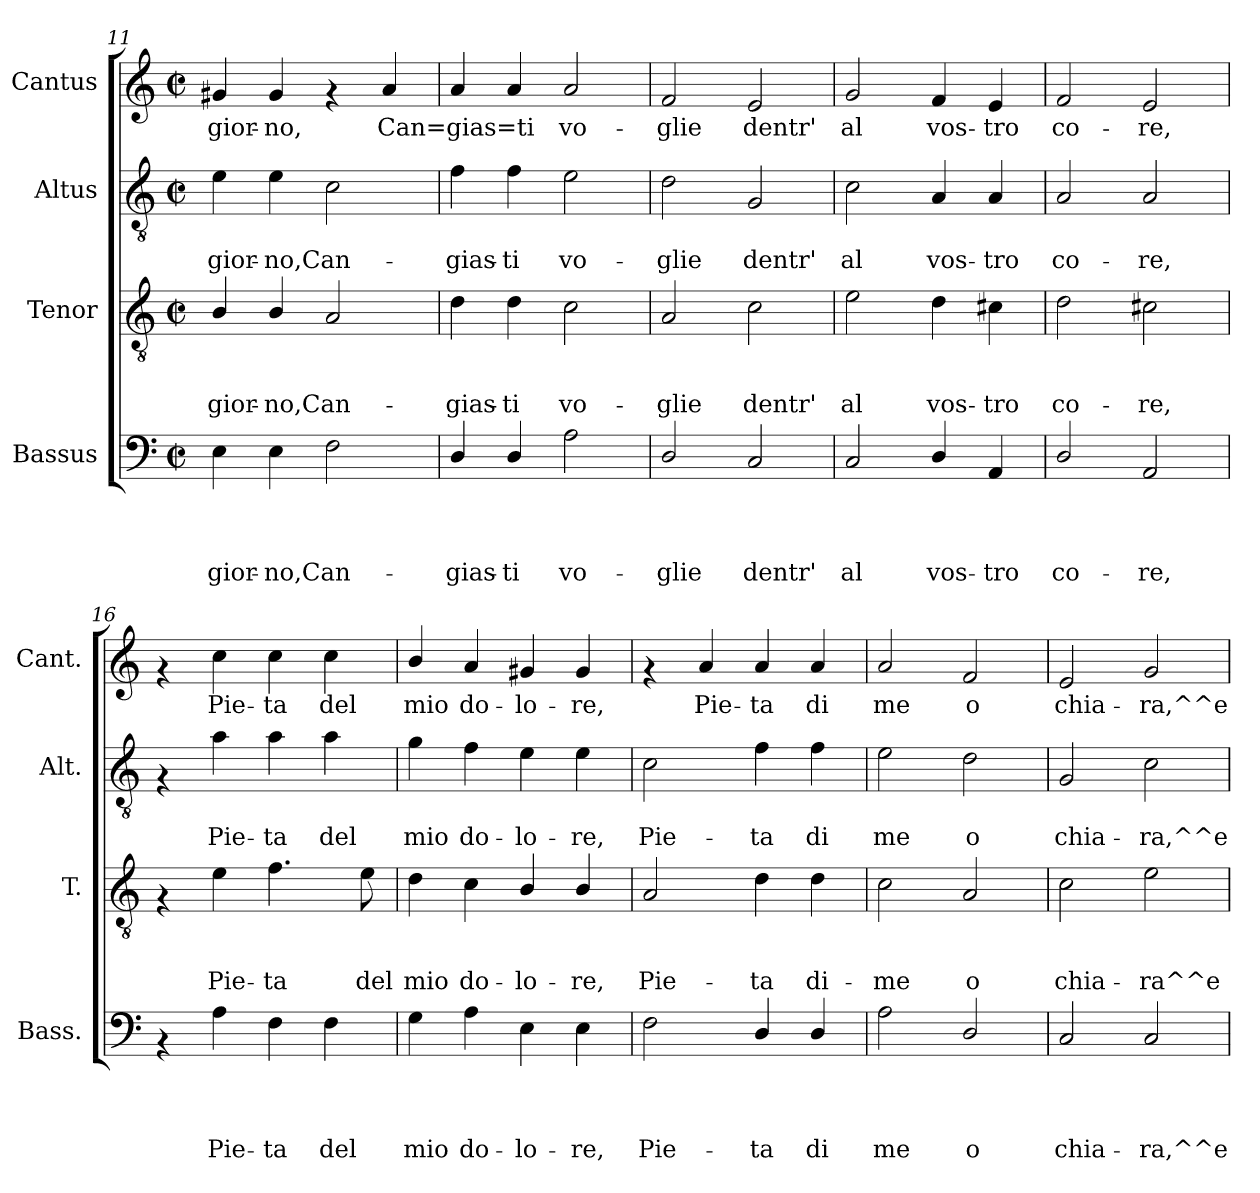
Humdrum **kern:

**kern	**text	**text	**text	**text	**kern	**text	**text	**text	**kern	**text	**text	**kern	**text
*part4	*part4	*part4	*part4	*part4	*part3	*part3	*part3	*part3	*part2	*part2	*part2	*part1	*part1
*staff4	*staff4	*staff4	*staff4	*staff4	*staff3	*staff3	*staff3	*staff3	*staff2	*staff2	*staff2	*staff1	*staff1
*I"Bassus	*	*	*	*	*I"Tenor	*	*	*	*I"Altus	*	*	*I"Cantus	*
*I'Bass.	*	*	*	*	*I'T.	*	*	*	*I'Alt.	*	*	*I'Cant.	*
*clefF4	*	*	*	*	*clefGv2	*	*	*	*clefGv2	*	*	*clefG2	*
*k[]	*	*	*	*	*k[]	*	*	*	*k[]	*	*	*k[]	*
*C:	*	*	*	*	*C:	*	*	*	*C:	*	*	*C:	*
*M2/2	*	*	*	*	*M2/2	*	*	*	*M2/2	*	*	*M2/2	*
*met(c|)	*	*	*	*	*met(c|)	*	*	*	*met(c|)	*	*	*met(c|)	*
=11	=11	=11	=11	=11	=11	=11	=11	=11	=11	=11	=11	=11	=11
!	!	!	!	!LO:LY:b	!	!	!	!LO:LY:b	!	!	!LO:LY:b	!	!LO:LY:b
4E\	.	.	.	gior-	4B/	.	.	gior-	4e\	.	gior-	4g#X/	gior-
!	!	!	!	!LO:LY:b	!	!	!	!LO:LY:b	!	!	!LO:LY:b	!	!LO:LY:b
4E\	.	.	.	-no,Can-	4B/	.	.	-no,Can-	4e\	.	-no,Can-	4g#/	-no,
2F\	.	.	.	.	2A/	.	.	.	2c\	.	.	4rf	.
!	!	!	!	!	!	!	!	!	!	!	!	!	!LO:LY:b
.	.	.	.	.	.	.	.	.	.	.	.	4a/	Can=gias=ti
=12	=12	=12	=12	=12	=12	=12	=12	=12	=12	=12	=12	=12	=12
!	!	!	!	!LO:LY:b	!	!	!	!LO:LY:b	!	!	!LO:LY:b	!	!
4D/	.	.	.	-gias-	4d\	.	.	-gias-	4f\	.	-gias-	4a/	.
!	!	!	!	!LO:LY:b	!	!	!	!LO:LY:b	!	!	!LO:LY:b	!	!
4D/	.	.	.	-ti	4d\	.	.	-ti	4f\	.	-ti	4a/	.
!	!	!	!	!LO:LY:b	!	!	!	!LO:LY:b	!	!	!LO:LY:b	!	!LO:LY:b
2A\	.	.	.	vo-	2c\	.	.	vo-	2e\	.	vo-	2a/	vo-
=13	=13	=13	=13	=13	=13	=13	=13	=13	=13	=13	=13	=13	=13
!	!	!	!	!LO:LY:b	!	!	!	!LO:LY:b	!	!	!LO:LY:b	!	!LO:LY:b
2D/	.	.	.	-glie	2A/	.	.	-glie	2d\	.	-glie	2f/	-glie
!	!	!	!	!LO:LY:b	!	!	!	!LO:LY:b	!	!	!LO:LY:b	!	!LO:LY:b
2C/	.	.	.	dentr'	2c\	.	.	dentr'	2G/	.	dentr'	2e/	dentr'
!!LO:PB:g=z
=14	=14	=14	=14	=14	=14	=14	=14	=14	=14	=14	=14	=14	=14
!	!	!	!	!LO:LY:b	!	!	!	!LO:LY:b	!	!	!LO:LY:b	!	!LO:LY:b
2C/	.	.	.	al	2e\	.	.	al	2c\	.	al	2g/	al
!	!	!	!	!LO:LY:b	!	!	!	!LO:LY:b	!	!	!LO:LY:b	!	!LO:LY:b
4D/	.	.	.	vos-	4d\	.	.	vos-	4A/	.	vos-	4f/	vos-
!	!	!	!	!LO:LY:b	!	!	!	!LO:LY:b	!	!	!LO:LY:b	!	!LO:LY:b
4AA/	.	.	.	-tro	4c#X\	.	.	-tro	4A/	.	-tro	4e/	-tro
=15	=15	=15	=15	=15	=15	=15	=15	=15	=15	=15	=15	=15	=15
!	!	!	!	!LO:LY:b	!	!	!	!LO:LY:b	!	!	!LO:LY:b	!	!LO:LY:b
2D/	.	.	.	co-	2d\	.	.	co-	2A/	.	co-	2f/	co-
!	!	!	!	!LO:LY:b	!	!	!	!LO:LY:b	!	!	!LO:LY:b	!	!LO:LY:b
2AA/	.	.	.	-re,	2c#X\	.	.	-re,	2A/	.	-re,	2e/	-re,
=16	=16	=16	=16	=16	=16	=16	=16	=16	=16	=16	=16	=16	=16
4rAA	.	.	.	.	4rF	.	.	.	4rF	.	.	4rf	.
!	!	!	!	!LO:LY:b	!	!	!	!LO:LY:b	!	!	!LO:LY:b	!	!LO:LY:b
4A\	.	.	.	Pie-	4e\	.	.	Pie-	4a\	.	Pie-	4cc\	Pie-
!	!	!	!	!LO:LY:b	!	!	!	!LO:LY:b	!	!	!LO:LY:b	!	!LO:LY:b
4F\	.	.	.	-ta	4.f\	.	.	-ta	4a\	.	-ta	4cc\	-ta
!	!	!	!	!LO:LY:b	!	!	!	!	!	!	!LO:LY:b	!	!LO:LY:b
4F\	.	.	.	del	.	.	.	.	4a\	.	del	4cc\	del
!	!	!	!	!	!	!	!	!LO:LY:b	!	!	!	!	!
.	.	.	.	.	8e\	.	.	del	.	.	.	.	.
=17	=17	=17	=17	=17	=17	=17	=17	=17	=17	=17	=17	=17	=17
!	!	!	!	!LO:LY:b	!	!	!	!LO:LY:b	!	!	!LO:LY:b	!	!LO:LY:b
4G\	.	.	.	mio	4d\	.	.	mio	4g\	.	mio	4b/	mio
!	!	!	!	!LO:LY:b	!	!	!	!LO:LY:b	!	!	!LO:LY:b	!	!LO:LY:b
4A\	.	.	.	do-	4c\	.	.	do-	4f\	.	do-	4a/	do-
!	!	!	!	!LO:LY:b	!	!	!	!LO:LY:b	!	!	!LO:LY:b	!	!LO:LY:b
4E\	.	.	.	-lo-	4B/	.	.	-lo-	4e\	.	-lo-	4g#X/	-lo-
!	!	!	!	!LO:LY:b	!	!	!	!LO:LY:b	!	!	!LO:LY:b	!	!LO:LY:b
4E\	.	.	.	-re,	4B/	.	.	-re,	4e\	.	-re,	4g#/	-re,
=18	=18	=18	=18	=18	=18	=18	=18	=18	=18	=18	=18	=18	=18
!	!	!	!	!LO:LY:b	!	!	!	!LO:LY:b	!	!	!LO:LY:b	!	!
2F\	.	.	.	Pie-	2A/	.	.	Pie-	2c\	.	Pie-	4rf	.
!	!	!	!	!	!	!	!	!	!	!	!	!	!LO:LY:b
.	.	.	.	.	.	.	.	.	.	.	.	4a/	Pie-
!	!	!	!	!LO:LY:b	!	!	!	!LO:LY:b	!	!	!LO:LY:b	!	!LO:LY:b
4D/	.	.	.	-ta	4d\	.	.	-ta	4f\	.	-ta	4a/	-ta
!	!	!	!	!LO:LY:b	!	!	!	!LO:LY:b	!	!	!LO:LY:b	!	!LO:LY:b
4D/	.	.	.	di	4d\	.	.	di-	4f\	.	di	4a/	di
=19	=19	=19	=19	=19	=19	=19	=19	=19	=19	=19	=19	=19	=19
!	!	!	!	!LO:LY:b	!	!	!	!LO:LY:b	!	!	!LO:LY:b	!	!LO:LY:b
2A\	.	.	.	me	2c\	.	.	-me	2e\	.	me	2a/	me
!	!	!	!	!LO:LY:b	!	!	!	!LO:LY:b	!	!	!LO:LY:b	!	!LO:LY:b
2D/	.	.	.	o	2A/	.	.	o	2d\	.	o	2f/	o
=20	=20	=20	=20	=20	=20	=20	=20	=20	=20	=20	=20	=20	=20
!	!	!	!	!LO:LY:b	!	!	!	!LO:LY:b	!	!	!LO:LY:b	!	!LO:LY:b
2C/	.	.	.	chia-	2c\	.	.	chia-	2G/	.	chia-	2e/	chia-
!	!	!	!	!LO:LY:b	!	!	!	!LO:LY:b	!	!	!LO:LY:b	!	!LO:LY:b
2C/	.	.	.	-ra,^^e	2e\	.	.	-ra^^e	2c\	.	-ra,^^e	2g/	-ra,^^e
=	=	=	=	=	=	=	=	=	=	=	=	=	=
*-	*-	*-	*-	*-	*-	*-	*-	*-	*-	*-	*-	*-	*-
